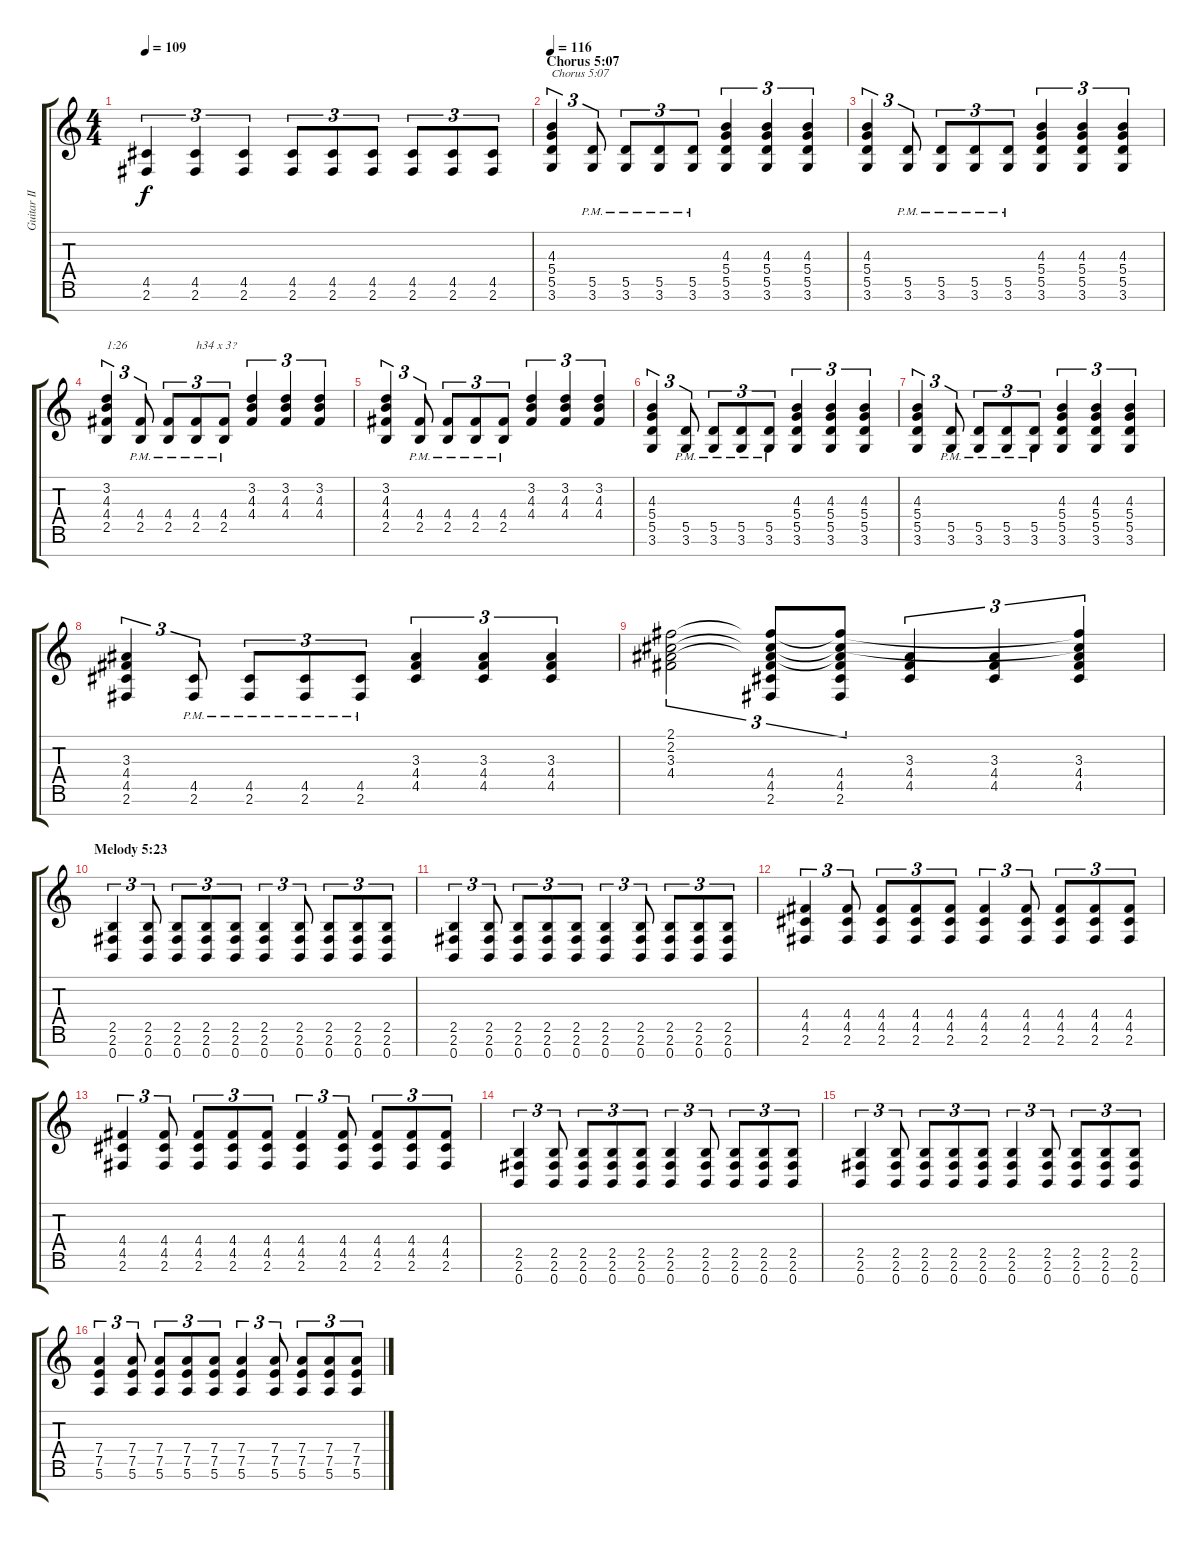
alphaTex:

\track ("Guitar II" "Guitar II") {instrument distortionguitar}
\staff {score tabs}
\tuning (E4 B3 G3 D3 A2 E2 B1) {hide}
\ts (4 4)
\tempo 109
\clef g2
\ks c
(4.5 2.6).4{tu (3 2) dy f} (4.5 2.6).4{tu (3 2)} (4.5 2.6).4{tu (3 2)} (4.5 2.6).8{tu (3 2)} (4.5 2.6).8{tu (3 2)} (4.5 2.6).8{tu (3 2)} (4.5 2.6).8{tu (3 2)} (4.5 2.6).8{tu (3 2)} (4.5 2.6).8{tu (3 2)} |
\section ("" "Chorus 5:07")
\tempo 116
(4.3 5.4 5.5 3.6).4{tu (3 2) txt "Chorus 5:07"} (5.5{pm} 3.6{pm}).8{tu (3 2)} (5.5{pm} 3.6{pm}).8{tu (3 2)} (5.5{pm} 3.6{pm}).8{tu (3 2)} (5.5{pm} 3.6{pm}).8{tu (3 2)} (4.3 5.4 5.5 3.6).4{tu (3 2)} (4.3 5.4 5.5 3.6).4{tu (3 2)} (4.3 5.4 5.5 3.6).4{tu (3 2)} |
(4.3 5.4 5.5 3.6).4{tu (3 2)} (5.5{pm} 3.6{pm}).8{tu (3 2)} (5.5{pm} 3.6{pm}).8{tu (3 2)} (5.5{pm} 3.6{pm}).8{tu (3 2)} (5.5{pm} 3.6{pm}).8{tu (3 2)} (4.3 5.4 5.5 3.6).4{tu (3 2)} (4.3 5.4 5.5 3.6).4{tu (3 2)} (4.3 5.4 5.5 3.6).4{tu (3 2)} |
(3.2 4.3 4.4 2.5).4{tu (3 2) txt "1:26"} (4.4{pm} 2.5{pm}).8{tu (3 2)} (4.4{pm} 2.5{pm}).8{tu (3 2)} (4.4{pm} 2.5{pm}).8{tu (3 2) txt "h34 x 3?"} (4.4{pm} 2.5{pm}).8{tu (3 2)} (3.2 4.3 4.4).4{tu (3 2)} (3.2 4.3 4.4).4{tu (3 2)} (3.2 4.3 4.4).4{tu (3 2)} |
(3.2 4.3 4.4 2.5).4{tu (3 2)} (4.4{pm} 2.5{pm}).8{tu (3 2)} (4.4{pm} 2.5{pm}).8{tu (3 2)} (4.4{pm} 2.5{pm}).8{tu (3 2)} (4.4{pm} 2.5{pm}).8{tu (3 2)} (3.2 4.3 4.4).4{tu (3 2)} (3.2 4.3 4.4).4{tu (3 2)} (3.2 4.3 4.4).4{tu (3 2)} |
(4.3 5.4 5.5 3.6).4{tu (3 2)} (5.5{pm} 3.6{pm}).8{tu (3 2)} (5.5{pm} 3.6{pm}).8{tu (3 2)} (5.5{pm} 3.6{pm}).8{tu (3 2)} (5.5{pm} 3.6{pm}).8{tu (3 2)} (4.3 5.4 5.5 3.6).4{tu (3 2)} (4.3 5.4 5.5 3.6).4{tu (3 2)} (4.3 5.4 5.5 3.6).4{tu (3 2)} |
(4.3 5.4 5.5 3.6).4{tu (3 2)} (5.5{pm} 3.6{pm}).8{tu (3 2)} (5.5{pm} 3.6{pm}).8{tu (3 2)} (5.5{pm} 3.6{pm}).8{tu (3 2)} (5.5{pm} 3.6{pm}).8{tu (3 2)} (4.3 5.4 5.5 3.6).4{tu (3 2)} (4.3 5.4 5.5 3.6).4{tu (3 2)} (4.3 5.4 5.5 3.6).4{tu (3 2)} |
(3.3 4.4 4.5 2.6).4{tu (3 2)} (4.5{pm} 2.6{pm}).8{tu (3 2)} (4.5{pm} 2.6{pm}).8{tu (3 2)} (4.5{pm} 2.6{pm}).8{tu (3 2)} (4.5{pm} 2.6{pm}).8{tu (3 2)} (3.3 4.4 4.5).4{tu (3 2)} (3.3 4.4 4.5).4{tu (3 2)} (3.3 4.4 4.5).4{tu (3 2)} |
(2.1 2.2 3.3 4.4).2{tu (3 2)} (2.1{t} 2.2{t} 3.3{t} 4.4 4.5 2.6).8{tu (3 2)} (2.1{t} 2.2{t} 3.3{t} 4.4 4.5 2.6).8{tu (3 2)} (3.3 4.4 4.5).4{tu (3 2)} (3.3 4.4 4.5).4{tu (3 2)} (2.1{t} 2.2{t} 3.3 4.4 4.5).4{tu (3 2)} |
\section ("" "Melody 5:23")
(2.5 2.6 0.7).4{tu (3 2)} (2.5 2.6 0.7).8{tu (3 2)} (2.5 2.6 0.7).8{tu (3 2)} (2.5 2.6 0.7).8{tu (3 2)} (2.5 2.6 0.7).8{tu (3 2)} (2.5 2.6 0.7).4{tu (3 2)} (2.5 2.6 0.7).8{tu (3 2)} (2.5 2.6 0.7).8{tu (3 2)} (2.5 2.6 0.7).8{tu (3 2)} (2.5 2.6 0.7).8{tu (3 2)} |
(2.5 2.6 0.7).4{tu (3 2)} (2.5 2.6 0.7).8{tu (3 2)} (2.5 2.6 0.7).8{tu (3 2)} (2.5 2.6 0.7).8{tu (3 2)} (2.5 2.6 0.7).8{tu (3 2)} (2.5 2.6 0.7).4{tu (3 2)} (2.5 2.6 0.7).8{tu (3 2)} (2.5 2.6 0.7).8{tu (3 2)} (2.5 2.6 0.7).8{tu (3 2)} (2.5 2.6 0.7).8{tu (3 2)} |
(4.4 4.5 2.6).4{tu (3 2)} (4.4 4.5 2.6).8{tu (3 2)} (4.4 4.5 2.6).8{tu (3 2)} (4.4 4.5 2.6).8{tu (3 2)} (4.4 4.5 2.6).8{tu (3 2)} (4.4 4.5 2.6).4{tu (3 2)} (4.4 4.5 2.6).8{tu (3 2)} (4.4 4.5 2.6).8{tu (3 2)} (4.4 4.5 2.6).8{tu (3 2)} (4.4 4.5 2.6).8{tu (3 2)} |
(4.4 4.5 2.6).4{tu (3 2)} (4.4 4.5 2.6).8{tu (3 2)} (4.4 4.5 2.6).8{tu (3 2)} (4.4 4.5 2.6).8{tu (3 2)} (4.4 4.5 2.6).8{tu (3 2)} (4.4 4.5 2.6).4{tu (3 2)} (4.4 4.5 2.6).8{tu (3 2)} (4.4 4.5 2.6).8{tu (3 2)} (4.4 4.5 2.6).8{tu (3 2)} (4.4 4.5 2.6).8{tu (3 2)} |
(2.5 2.6 0.7).4{tu (3 2)} (2.5 2.6 0.7).8{tu (3 2)} (2.5 2.6 0.7).8{tu (3 2)} (2.5 2.6 0.7).8{tu (3 2)} (2.5 2.6 0.7).8{tu (3 2)} (2.5 2.6 0.7).4{tu (3 2)} (2.5 2.6 0.7).8{tu (3 2)} (2.5 2.6 0.7).8{tu (3 2)} (2.5 2.6 0.7).8{tu (3 2)} (2.5 2.6 0.7).8{tu (3 2)} |
(2.5 2.6 0.7).4{tu (3 2)} (2.5 2.6 0.7).8{tu (3 2)} (2.5 2.6 0.7).8{tu (3 2)} (2.5 2.6 0.7).8{tu (3 2)} (2.5 2.6 0.7).8{tu (3 2)} (2.5 2.6 0.7).4{tu (3 2)} (2.5 2.6 0.7).8{tu (3 2)} (2.5 2.6 0.7).8{tu (3 2)} (2.5 2.6 0.7).8{tu (3 2)} (2.5 2.6 0.7).8{tu (3 2)} |
(7.4 7.5 5.6).4{tu (3 2)} (7.4 7.5 5.6).8{tu (3 2)} (7.4 7.5 5.6).8{tu (3 2)} (7.4 7.5 5.6).8{tu (3 2)} (7.4 7.5 5.6).8{tu (3 2)} (7.4 7.5 5.6).4{tu (3 2)} (7.4 7.5 5.6).8{tu (3 2)} (7.4 7.5 5.6).8{tu (3 2)} (7.4 7.5 5.6).8{tu (3 2)} (7.4 7.5 5.6).8{tu (3 2)}
